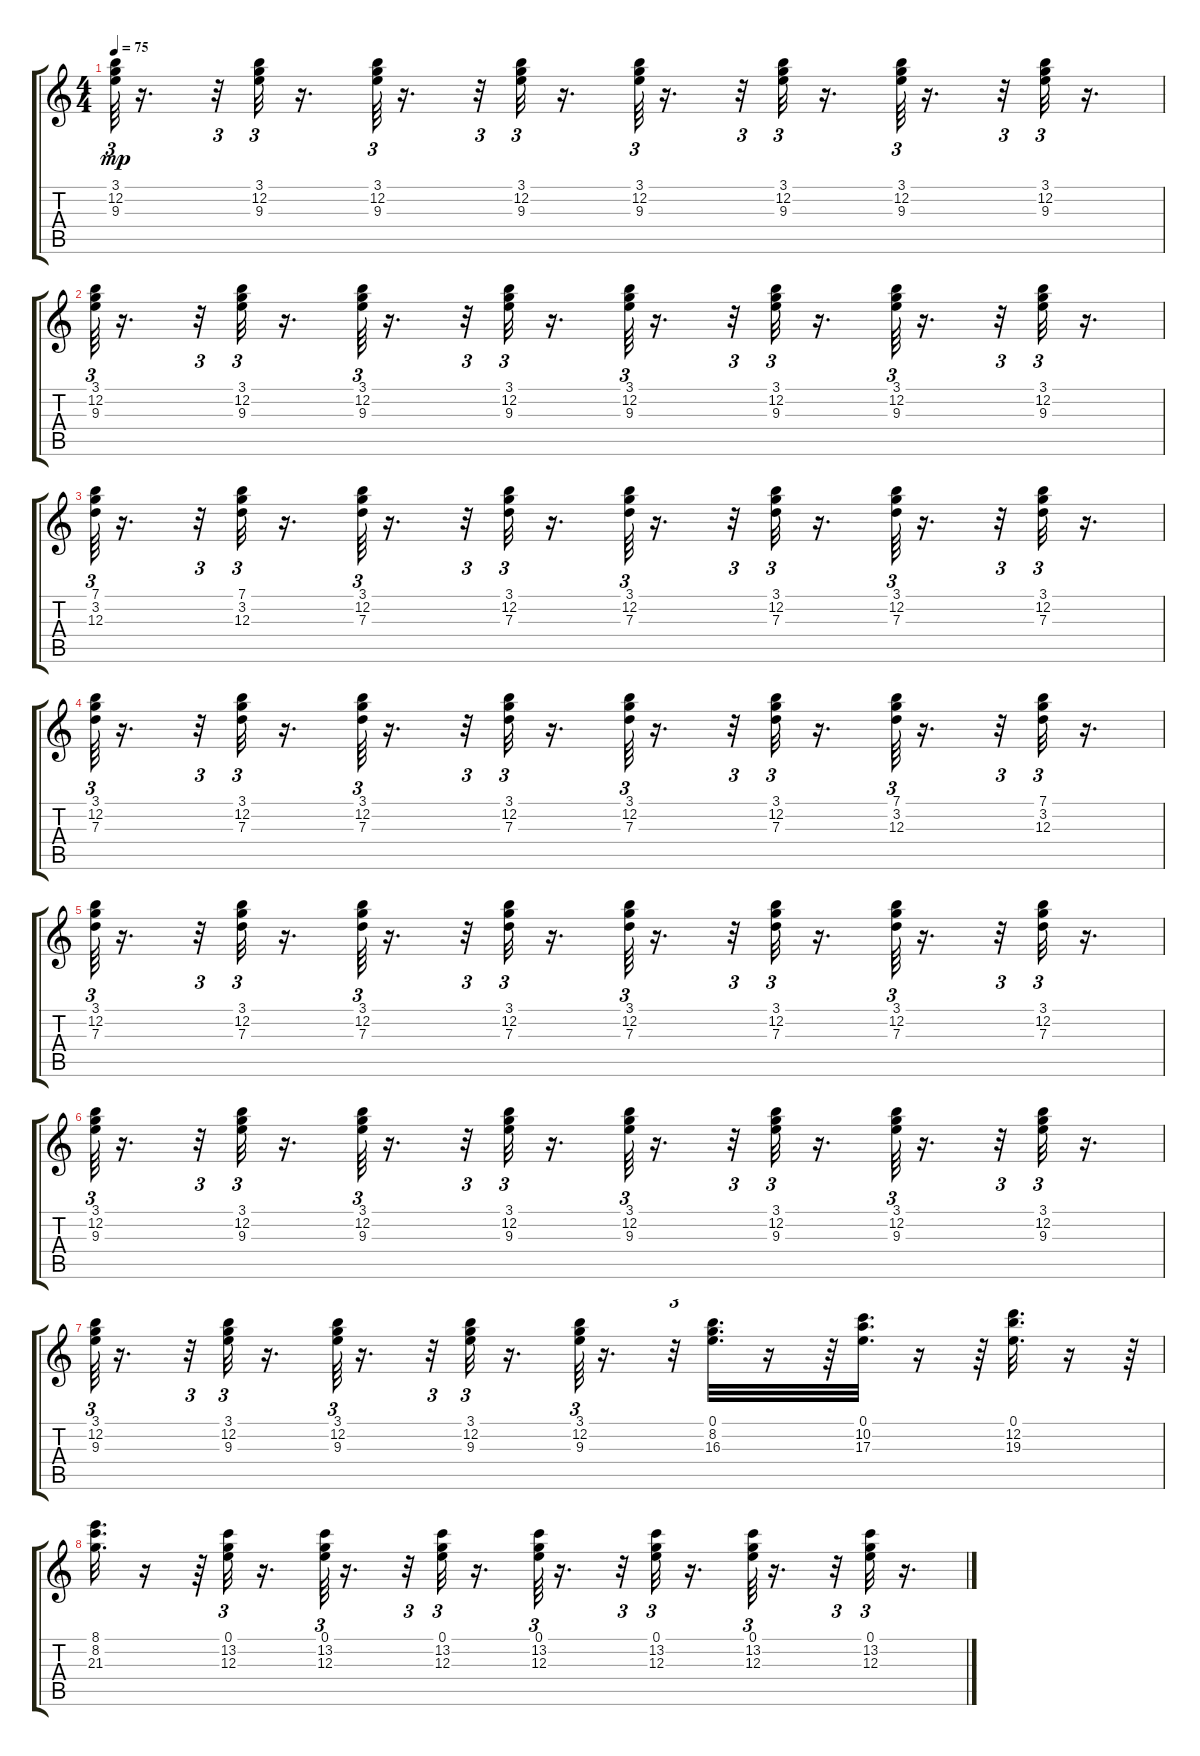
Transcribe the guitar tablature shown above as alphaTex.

\track "" {instrument acousticguitarsteel}
\staff {score tabs}
\tuning (E4 B3 G3 D3 A2 E2) {hide}
\ts (4 4)
\tempo 75
\clef g2
\ks c
(3.1 12.2 9.3).64{tu (3 2) dy mp} r.16{d} r.32{tu (3 2)} (3.1 12.2 9.3).32{tu (3 2)} r.16{d} (3.1 12.2 9.3).64{tu (3 2)} r.16{d} r.32{tu (3 2)} (3.1 12.2 9.3).32{tu (3 2)} r.16{d} (3.1 12.2 9.3).64{tu (3 2)} r.16{d} r.32{tu (3 2)} (3.1 12.2 9.3).32{tu (3 2)} r.16{d} (3.1 12.2 9.3).64{tu (3 2)} r.16{d} r.32{tu (3 2)} (3.1 12.2 9.3).32{tu (3 2)} r.16{d} |
(3.1 12.2 9.3).64{tu (3 2)} r.16{d} r.32{tu (3 2)} (3.1 12.2 9.3).32{tu (3 2)} r.16{d} (3.1 12.2 9.3).64{tu (3 2)} r.16{d} r.32{tu (3 2)} (3.1 12.2 9.3).32{tu (3 2)} r.16{d} (3.1 12.2 9.3).64{tu (3 2)} r.16{d} r.32{tu (3 2)} (3.1 12.2 9.3).32{tu (3 2)} r.16{d} (3.1 12.2 9.3).64{tu (3 2)} r.16{d} r.32{tu (3 2)} (3.1 12.2 9.3).32{tu (3 2)} r.16{d} |
(7.1 3.2 12.3).64{tu (3 2)} r.16{d} r.32{tu (3 2)} (7.1 3.2 12.3).32{tu (3 2)} r.16{d} (3.1 12.2 7.3).64{tu (3 2)} r.16{d} r.32{tu (3 2)} (3.1 12.2 7.3).32{tu (3 2)} r.16{d} (3.1 12.2 7.3).64{tu (3 2)} r.16{d} r.32{tu (3 2)} (3.1 12.2 7.3).32{tu (3 2)} r.16{d} (3.1 12.2 7.3).64{tu (3 2)} r.16{d} r.32{tu (3 2)} (3.1 12.2 7.3).32{tu (3 2)} r.16{d} |
(3.1 12.2 7.3).64{tu (3 2)} r.16{d} r.32{tu (3 2)} (3.1 12.2 7.3).32{tu (3 2)} r.16{d} (3.1 12.2 7.3).64{tu (3 2)} r.16{d} r.32{tu (3 2)} (3.1 12.2 7.3).32{tu (3 2)} r.16{d} (3.1 12.2 7.3).64{tu (3 2)} r.16{d} r.32{tu (3 2)} (3.1 12.2 7.3).32{tu (3 2)} r.16{d} (7.1 3.2 12.3).64{tu (3 2)} r.16{d} r.32{tu (3 2)} (7.1 3.2 12.3).32{tu (3 2)} r.16{d} |
(3.1 12.2 7.3).64{tu (3 2)} r.16{d} r.32{tu (3 2)} (3.1 12.2 7.3).32{tu (3 2)} r.16{d} (3.1 12.2 7.3).64{tu (3 2)} r.16{d} r.32{tu (3 2)} (3.1 12.2 7.3).32{tu (3 2)} r.16{d} (3.1 12.2 7.3).64{tu (3 2)} r.16{d} r.32{tu (3 2)} (3.1 12.2 7.3).32{tu (3 2)} r.16{d} (3.1 12.2 7.3).64{tu (3 2)} r.16{d} r.32{tu (3 2)} (3.1 12.2 7.3).32{tu (3 2)} r.16{d} |
(3.1 12.2 9.3).64{tu (3 2)} r.16{d} r.32{tu (3 2)} (3.1 12.2 9.3).32{tu (3 2)} r.16{d} (3.1 12.2 9.3).64{tu (3 2)} r.16{d} r.32{tu (3 2)} (3.1 12.2 9.3).32{tu (3 2)} r.16{d} (3.1 12.2 9.3).64{tu (3 2)} r.16{d} r.32{tu (3 2)} (3.1 12.2 9.3).32{tu (3 2)} r.16{d} (3.1 12.2 9.3).64{tu (3 2)} r.16{d} r.32{tu (3 2)} (3.1 12.2 9.3).32{tu (3 2)} r.16{d} |
(3.1 12.2 9.3).64{tu (3 2)} r.16{d} r.32{tu (3 2)} (3.1 12.2 9.3).32{tu (3 2)} r.16{d} (3.1 12.2 9.3).64{tu (3 2)} r.16{d} r.32{tu (3 2)} (3.1 12.2 9.3).32{tu (3 2)} r.16{d} (3.1 12.2 9.3).64{tu (3 2)} r.16{d} r.32{tu (3 2)} (0.1 8.2 16.3).32{d} r.16 r.64 (0.1 10.2 17.3).32{d} r.16 r.64 (0.1 12.2 19.3).32{d} r.16 r.64 |
(8.1 8.2 21.3).32{d} r.16 r.64 (0.1 13.2 12.3).32{tu (3 2)} r.16{d} (0.1 13.2 12.3).64{tu (3 2)} r.16{d} r.32{tu (3 2)} (0.1 13.2 12.3).32{tu (3 2)} r.16{d} (0.1 13.2 12.3).64{tu (3 2)} r.16{d} r.32{tu (3 2)} (0.1 13.2 12.3).32{tu (3 2)} r.16{d} (0.1 13.2 12.3).64{tu (3 2)} r.16{d} r.32{tu (3 2)} (0.1 13.2 12.3).32{tu (3 2)} r.16{d}
